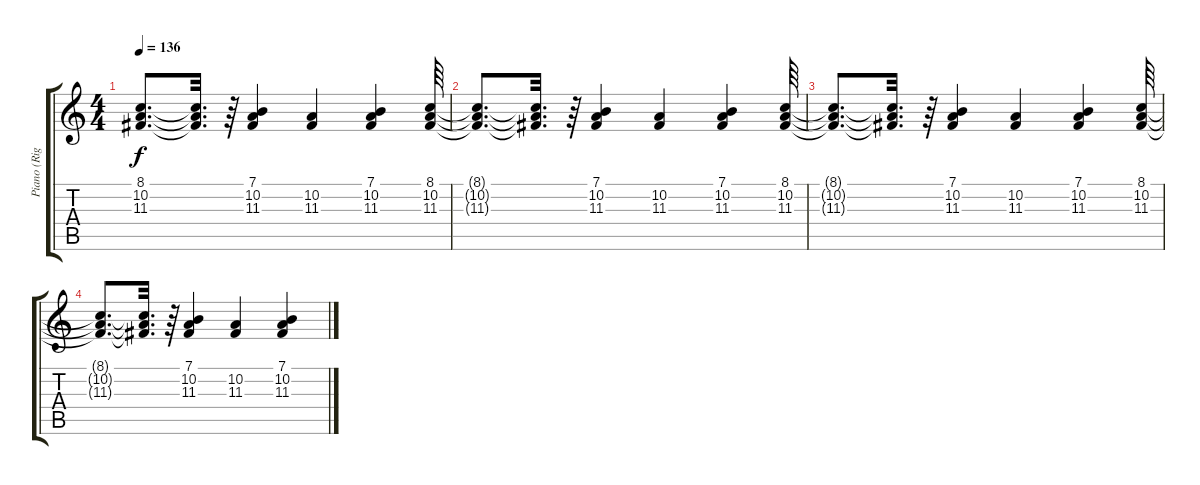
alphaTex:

\track ("Piano (Right Hand)" "Piano (Rig") {instrument acousticgrandpiano}
\staff {score tabs}
\tuning (E4 B3 G3 D3 A2 E2) {hide}
\ts (4 4)
\tempo 136
\clef g2
\ks c
(8.1{t} 10.2{t} 11.3{t}).8{d dy f} (8.1{t} 10.2{t} 11.3{t}).32{d} r.64 (7.1 10.2 11.3).4 (10.2 11.3).4 (7.1 10.2 11.3).4 (8.1 10.2 11.3).64 |
(8.1{t} 10.2{t} 11.3{t}).8{d} (8.1{t} 10.2{t} 11.3{t}).32{d} r.64 (7.1 10.2 11.3).4 (10.2 11.3).4 (7.1 10.2 11.3).4 (8.1 10.2 11.3).64 |
(8.1{t} 10.2{t} 11.3{t}).8{d} (8.1{t} 10.2{t} 11.3{t}).32{d} r.64 (7.1 10.2 11.3).4 (10.2 11.3).4 (7.1 10.2 11.3).4 (8.1 10.2 11.3).64 |
(8.1{t} 10.2{t} 11.3{t}).8{d} (8.1{t} 10.2{t} 11.3{t}).32{d} r.64 (7.1 10.2 11.3).4 (10.2 11.3).4 (7.1 10.2 11.3).4
